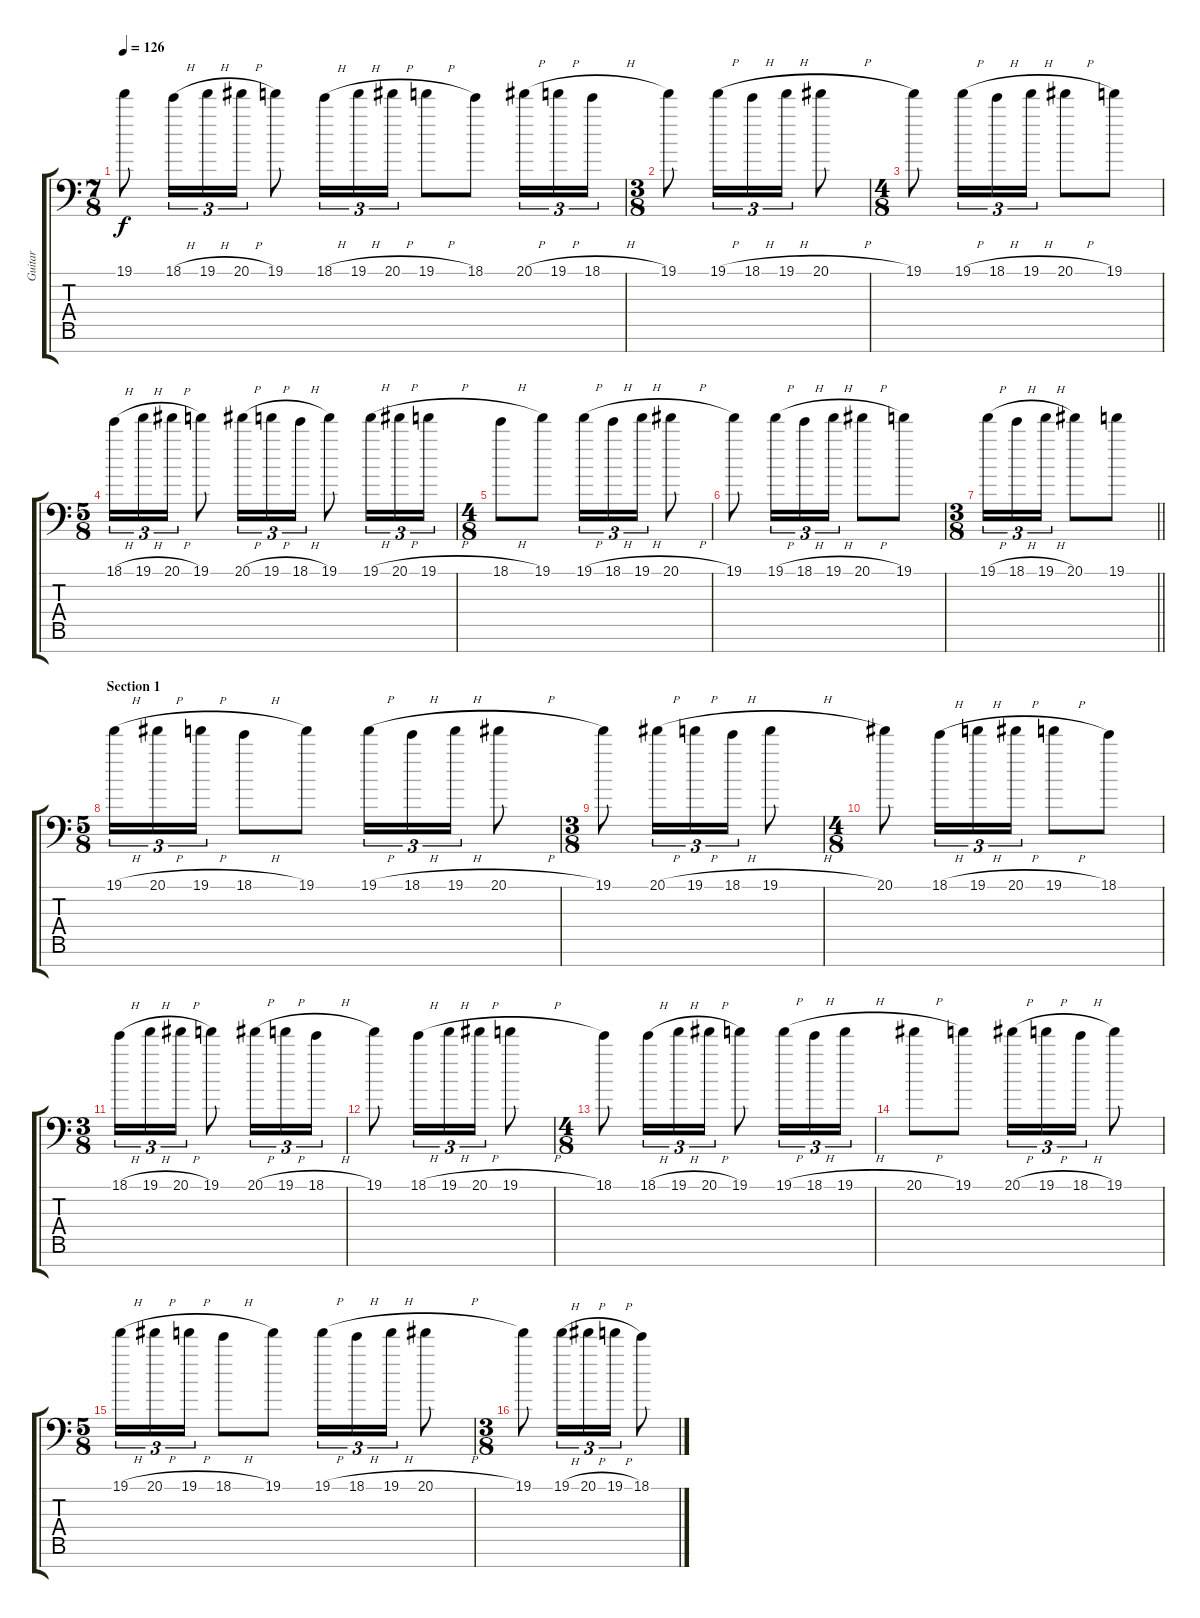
\track ("Guitar" "Guitar") {instrument overdrivenguitar}
\staff {score tabs}
\tuning (Bb3 Gb3 Db3 Ab2 Eb2 Bb1 F1) {hide}
\ts (7 8)
\tempo 126
\clef f4
\ks c
19.1.8{dy f} 18.1{h}.16{tu (3 2)} 19.1{h}.16{tu (3 2)} 20.1{h}.16{tu (3 2)} 19.1.8 18.1{h}.16{tu (3 2)} 19.1{h}.16{tu (3 2)} 20.1{h}.16{tu (3 2)} 19.1{h}.8 18.1.8 20.1{h}.16{tu (3 2)} 19.1{h}.16{tu (3 2)} 18.1{h}.16{tu (3 2)} |
\ts (3 8)
19.1.8 19.1{h}.16{tu (3 2)} 18.1{h}.16{tu (3 2)} 19.1{h}.16{tu (3 2)} 20.1{h}.8 |
\ts (4 8)
19.1.8 19.1{h}.16{tu (3 2)} 18.1{h}.16{tu (3 2)} 19.1{h}.16{tu (3 2)} 20.1{h}.8 19.1.8 |
\ts (5 8)
18.1{h}.16{tu (3 2)} 19.1{h}.16{tu (3 2)} 20.1{h}.16{tu (3 2)} 19.1.8 20.1{h}.16{tu (3 2)} 19.1{h}.16{tu (3 2)} 18.1{h}.16{tu (3 2)} 19.1.8 19.1{h}.16{tu (3 2)} 20.1{h}.16{tu (3 2)} 19.1{h}.16{tu (3 2)} |
\ts (4 8)
18.1{h}.8 19.1.8 19.1{h}.16{tu (3 2)} 18.1{h}.16{tu (3 2)} 19.1{h}.16{tu (3 2)} 20.1{h}.8 |
19.1.8 19.1{h}.16{tu (3 2)} 18.1{h}.16{tu (3 2)} 19.1{h}.16{tu (3 2)} 20.1{h}.8 19.1.8 |
\ts (3 8)
\barLineRight lightlight
19.1{h}.16{tu (3 2)} 18.1{h}.16{tu (3 2)} 19.1{h}.16{tu (3 2)} 20.1.8 19.1.8 |
\ts (5 8)
\section ("" "Section 1")
19.1{h}.16{tu (3 2)} 20.1{h}.16{tu (3 2)} 19.1{h}.16{tu (3 2)} 18.1{h}.8 19.1.8 19.1{h}.16{tu (3 2)} 18.1{h}.16{tu (3 2)} 19.1{h}.16{tu (3 2)} 20.1{h}.8 |
\ts (3 8)
19.1.8 20.1{h}.16{tu (3 2)} 19.1{h}.16{tu (3 2)} 18.1{h}.16{tu (3 2)} 19.1{h}.8 |
\ts (4 8)
20.1.8 18.1{h}.16{tu (3 2)} 19.1{h}.16{tu (3 2)} 20.1{h}.16{tu (3 2)} 19.1{h}.8 18.1.8 |
\ts (3 8)
18.1{h}.16{tu (3 2)} 19.1{h}.16{tu (3 2)} 20.1{h}.16{tu (3 2)} 19.1.8 20.1{h}.16{tu (3 2)} 19.1{h}.16{tu (3 2)} 18.1{h}.16{tu (3 2)} |
19.1.8 18.1{h}.16{tu (3 2)} 19.1{h}.16{tu (3 2)} 20.1{h}.16{tu (3 2)} 19.1{h}.8 |
\ts (4 8)
18.1.8 18.1{h}.16{tu (3 2)} 19.1{h}.16{tu (3 2)} 20.1{h}.16{tu (3 2)} 19.1.8 19.1{h}.16{tu (3 2)} 18.1{h}.16{tu (3 2)} 19.1{h}.16{tu (3 2)} |
20.1{h}.8 19.1.8 20.1{h}.16{tu (3 2)} 19.1{h}.16{tu (3 2)} 18.1{h}.16{tu (3 2)} 19.1.8 |
\ts (5 8)
19.1{h}.16{tu (3 2)} 20.1{h}.16{tu (3 2)} 19.1{h}.16{tu (3 2)} 18.1{h}.8 19.1.8 19.1{h}.16{tu (3 2)} 18.1{h}.16{tu (3 2)} 19.1{h}.16{tu (3 2)} 20.1{h}.8 |
\ts (3 8)
19.1.8 19.1{h}.16{tu (3 2)} 20.1{h}.16{tu (3 2)} 19.1{h}.16{tu (3 2)} 18.1{h}.8
